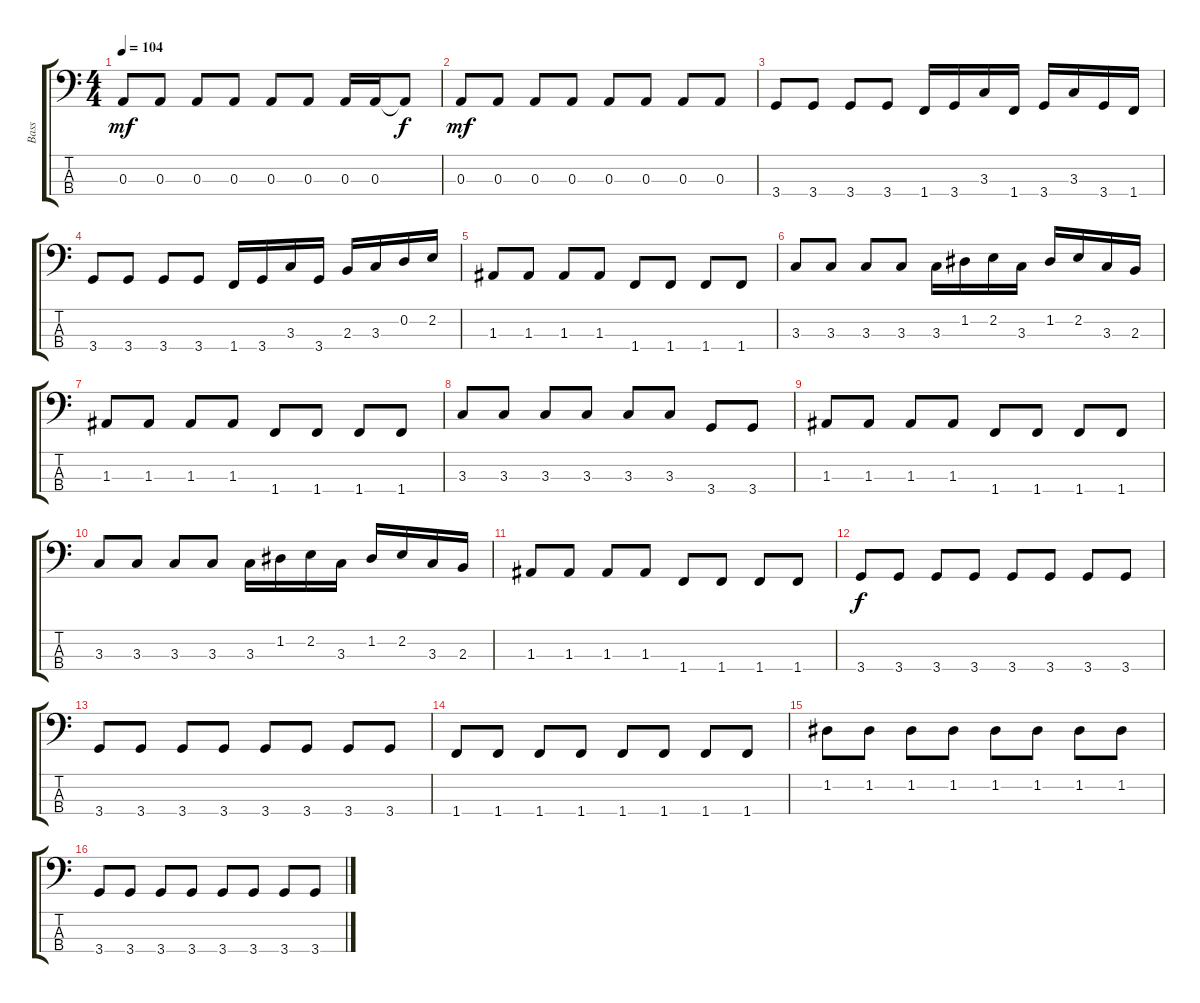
\track ("Bass" "Bass") {instrument electricbassfinger}
\staff {score tabs}
\tuning (G2 D2 A1 E1) {hide}
\ts (4 4)
\tempo 104
\clef f4
\ks c
0.3.8{dy mf} 0.3.8 0.3.8 0.3.8 0.3.8 0.3.8 0.3.16 0.3.16 0.3{t}.8{dy f} |
0.3.8{dy mf} 0.3.8 0.3.8 0.3.8 0.3.8 0.3.8 0.3.8 0.3.8 |
3.4.8 3.4.8 3.4.8 3.4.8 1.4.16 3.4.16 3.3.16 1.4.16 3.4.16 3.3.16 3.4.16 1.4.16 |
3.4.8 3.4.8 3.4.8 3.4.8 1.4.16 3.4.16 3.3.16 3.4.16 2.3.16 3.3.16 0.2.16 2.2.16 |
1.3.8 1.3.8 1.3.8 1.3.8 1.4.8 1.4.8 1.4.8 1.4.8 |
3.3.8 3.3.8 3.3.8 3.3.8 3.3.16 1.2.16 2.2.16 3.3.16 1.2.16 2.2.16 3.3.16 2.3.16 |
1.3.8 1.3.8 1.3.8 1.3.8 1.4.8 1.4.8 1.4.8 1.4.8 |
3.3.8 3.3.8 3.3.8 3.3.8 3.3.8 3.3.8 3.4.8 3.4.8 |
1.3.8 1.3.8 1.3.8 1.3.8 1.4.8 1.4.8 1.4.8 1.4.8 |
3.3.8 3.3.8 3.3.8 3.3.8 3.3.16 1.2.16 2.2.16 3.3.16 1.2.16 2.2.16 3.3.16 2.3.16 |
1.3.8 1.3.8 1.3.8 1.3.8 1.4.8 1.4.8 1.4.8 1.4.8 |
3.4.8{dy f} 3.4.8 3.4.8 3.4.8 3.4.8 3.4.8 3.4.8 3.4.8 |
3.4.8 3.4.8 3.4.8 3.4.8 3.4.8 3.4.8 3.4.8 3.4.8 |
1.4.8 1.4.8 1.4.8 1.4.8 1.4.8 1.4.8 1.4.8 1.4.8 |
1.2.8 1.2.8 1.2.8 1.2.8 1.2.8 1.2.8 1.2.8 1.2.8 |
3.4.8 3.4.8 3.4.8 3.4.8 3.4.8 3.4.8 3.4.8 3.4.8
